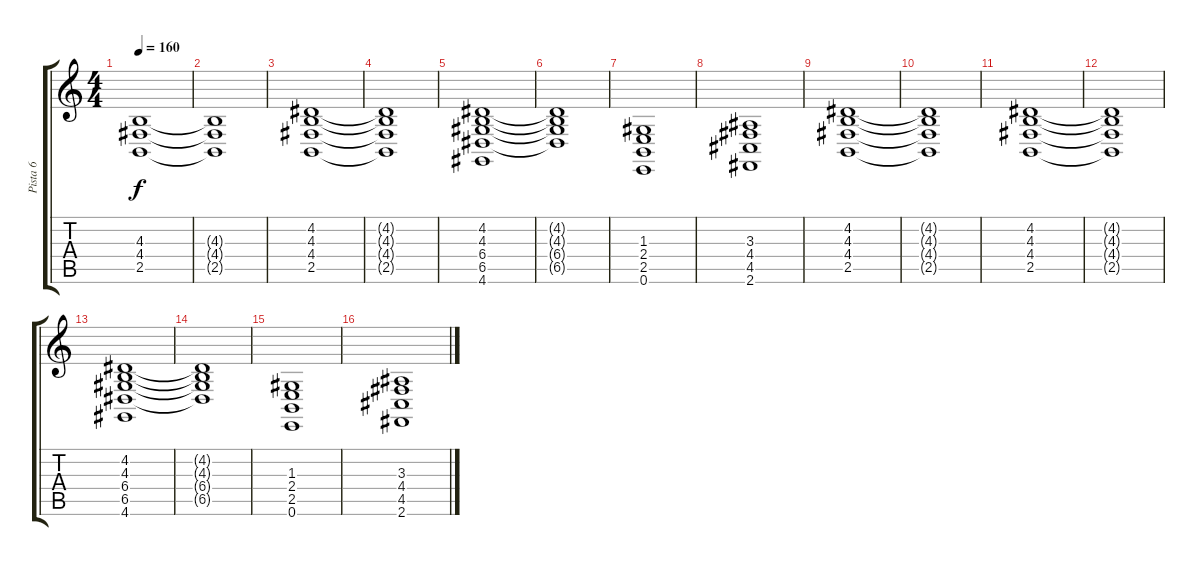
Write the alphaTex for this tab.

\track ("Pista 6" "Pista 6") {instrument stringensemble1}
\staff {score tabs}
\tuning (E4 B3 G3 D3 A2 E2) {hide}
\ts (4 4)
\tempo 160
\clef g2
\ks c
(4.3 4.4 2.5).1{dy f} |
(4.3{t} 4.4{t} 2.5{t}).1 |
(4.2 4.3 4.4 2.5).1 |
(4.2{t} 4.3{t} 4.4{t} 2.5{t}).1 |
(4.2 4.3 6.4 6.5 4.6).1 |
(4.2{t} 4.3{t} 6.4{t} 6.5{t}).1 |
(1.3 2.4 2.5 0.6).1 |
(3.3 4.4 4.5 2.6).1 |
(4.2 4.3 4.4 2.5).1 |
(4.2{t} 4.3{t} 4.4{t} 2.5{t}).1 |
(4.2 4.3 4.4 2.5).1 |
(4.2{t} 4.3{t} 4.4{t} 2.5{t}).1 |
(4.2 4.3 6.4 6.5 4.6).1 |
(4.2{t} 4.3{t} 6.4{t} 6.5{t}).1 |
(1.3 2.4 2.5 0.6).1 |
(3.3 4.4 4.5 2.6).1
